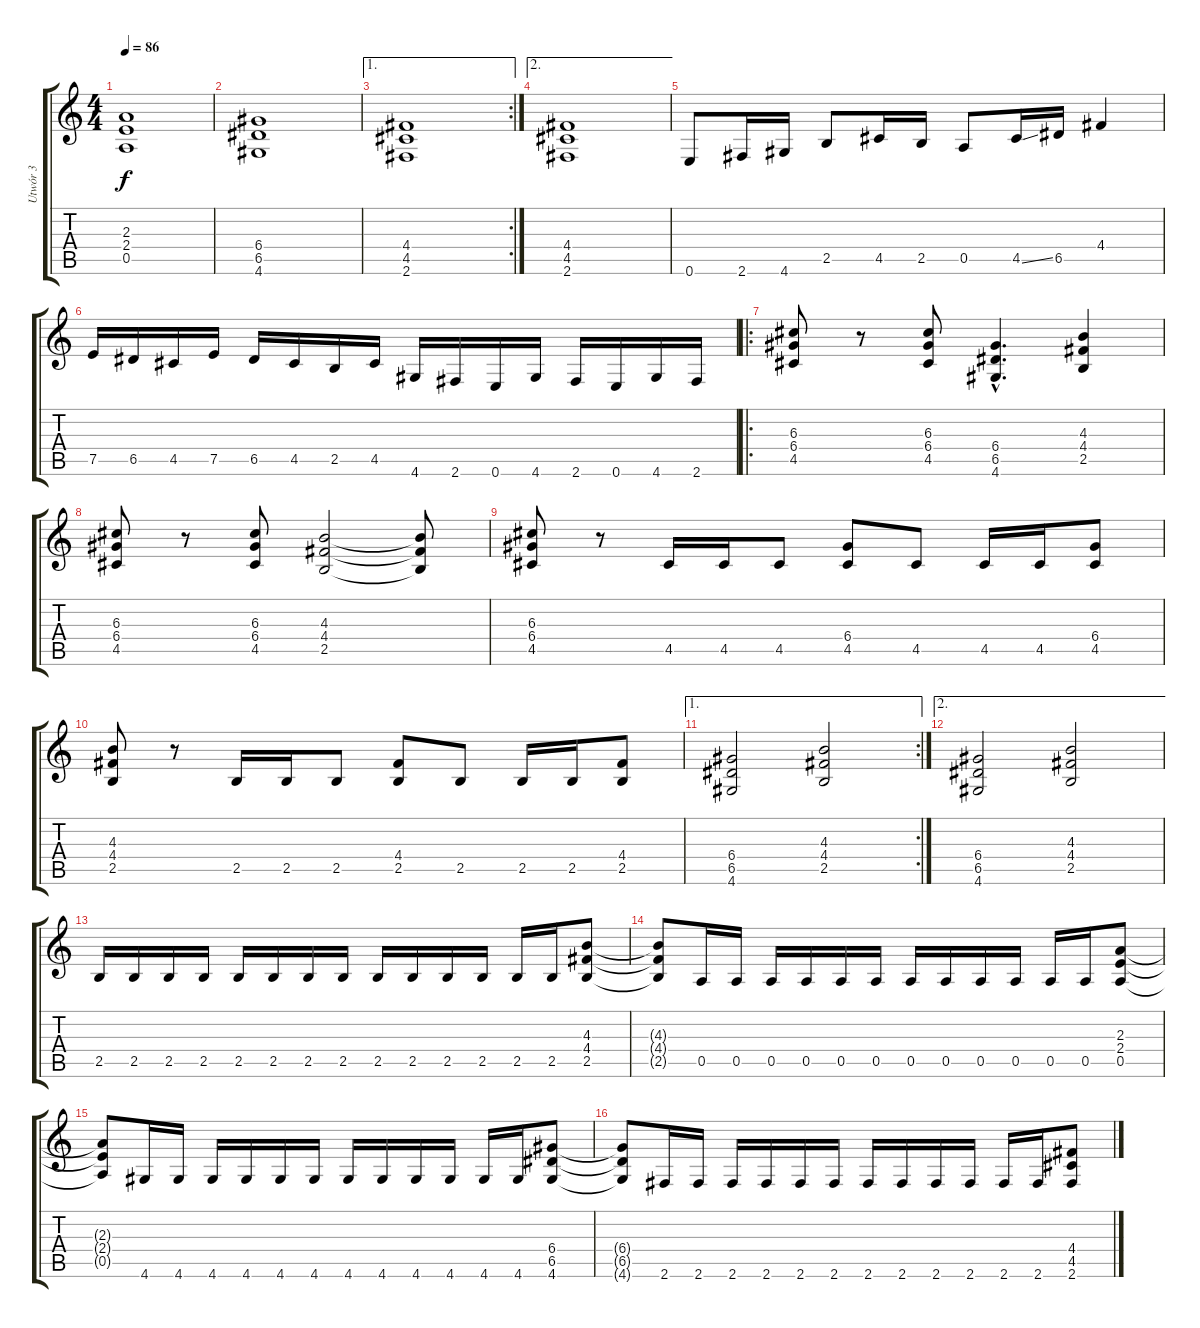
\track ("Utwór 3" "Utwór 3") {instrument distortionguitar}
\staff {score tabs}
\tuning (E4 B3 G3 D3 A2 E2) {hide}
\ts (4 4)
\tempo 86
\clef g2
\ks c
(2.3 2.4 0.5).1{dy f} |
(6.4 6.5 4.6).1 |
\ae 1
\rc 2
(4.4 4.5 2.6).1 |
\ae 2
(4.4 4.5 2.6).1 |
0.6.8 2.6.16 4.6.16 2.5.8 4.5.16 2.5.16 0.5.8 4.5{ss}.16 6.5.16 4.4.4 |
7.5.16 6.5.16 4.5.16 7.5.16 6.5.16 4.5.16 2.5.16 4.5.16 4.6.16 2.6.16 0.6.16 4.6.16 2.6.16 0.6.16 4.6.16 2.6.16 |
\ro
(6.3 6.4 4.5).8 r.8 (6.3 6.4 4.5).8 (6.4{hac} 6.5{hac} 4.6{hac}).4{d} (4.3 4.4 2.5).4 |
(6.3 6.4 4.5).8 r.8 (6.3 6.4 4.5).8 (4.3 4.4 2.5).2 (4.3{t} 4.4{t} 2.5{t}).8 |
(6.3 6.4 4.5).8 r.8 4.5.16 4.5.16 4.5.8 (6.4 4.5).8 4.5.8 4.5.16 4.5.16 (6.4 4.5).8 |
(4.3 4.4 2.5).8 r.8 2.5.16 2.5.16 2.5.8 (4.4 2.5).8 2.5.8 2.5.16 2.5.16 (4.4 2.5).8 |
\ae 1
\rc 2
(6.4 6.5 4.6).2 (4.3 4.4 2.5).2 |
\ae 2
(6.4 6.5 4.6).2 (4.3 4.4 2.5).2 |
2.5.16 2.5.16 2.5.16 2.5.16 2.5.16 2.5.16 2.5.16 2.5.16 2.5.16 2.5.16 2.5.16 2.5.16 2.5.16 2.5.16 (4.3 4.4 2.5).8 |
(4.3{t} 4.4{t} 2.5{t}).8 0.5.16 0.5.16 0.5.16 0.5.16 0.5.16 0.5.16 0.5.16 0.5.16 0.5.16 0.5.16 0.5.16 0.5.16 (2.3 2.4 0.5).8 |
(2.3{t} 2.4{t} 0.5{t}).8 4.6.16 4.6.16 4.6.16 4.6.16 4.6.16 4.6.16 4.6.16 4.6.16 4.6.16 4.6.16 4.6.16 4.6.16 (6.4 6.5 4.6).8 |
(6.4{t} 6.5{t} 4.6{t}).8 2.6.16 2.6.16 2.6.16 2.6.16 2.6.16 2.6.16 2.6.16 2.6.16 2.6.16 2.6.16 2.6.16 2.6.16 (4.4 4.5 2.6).8
